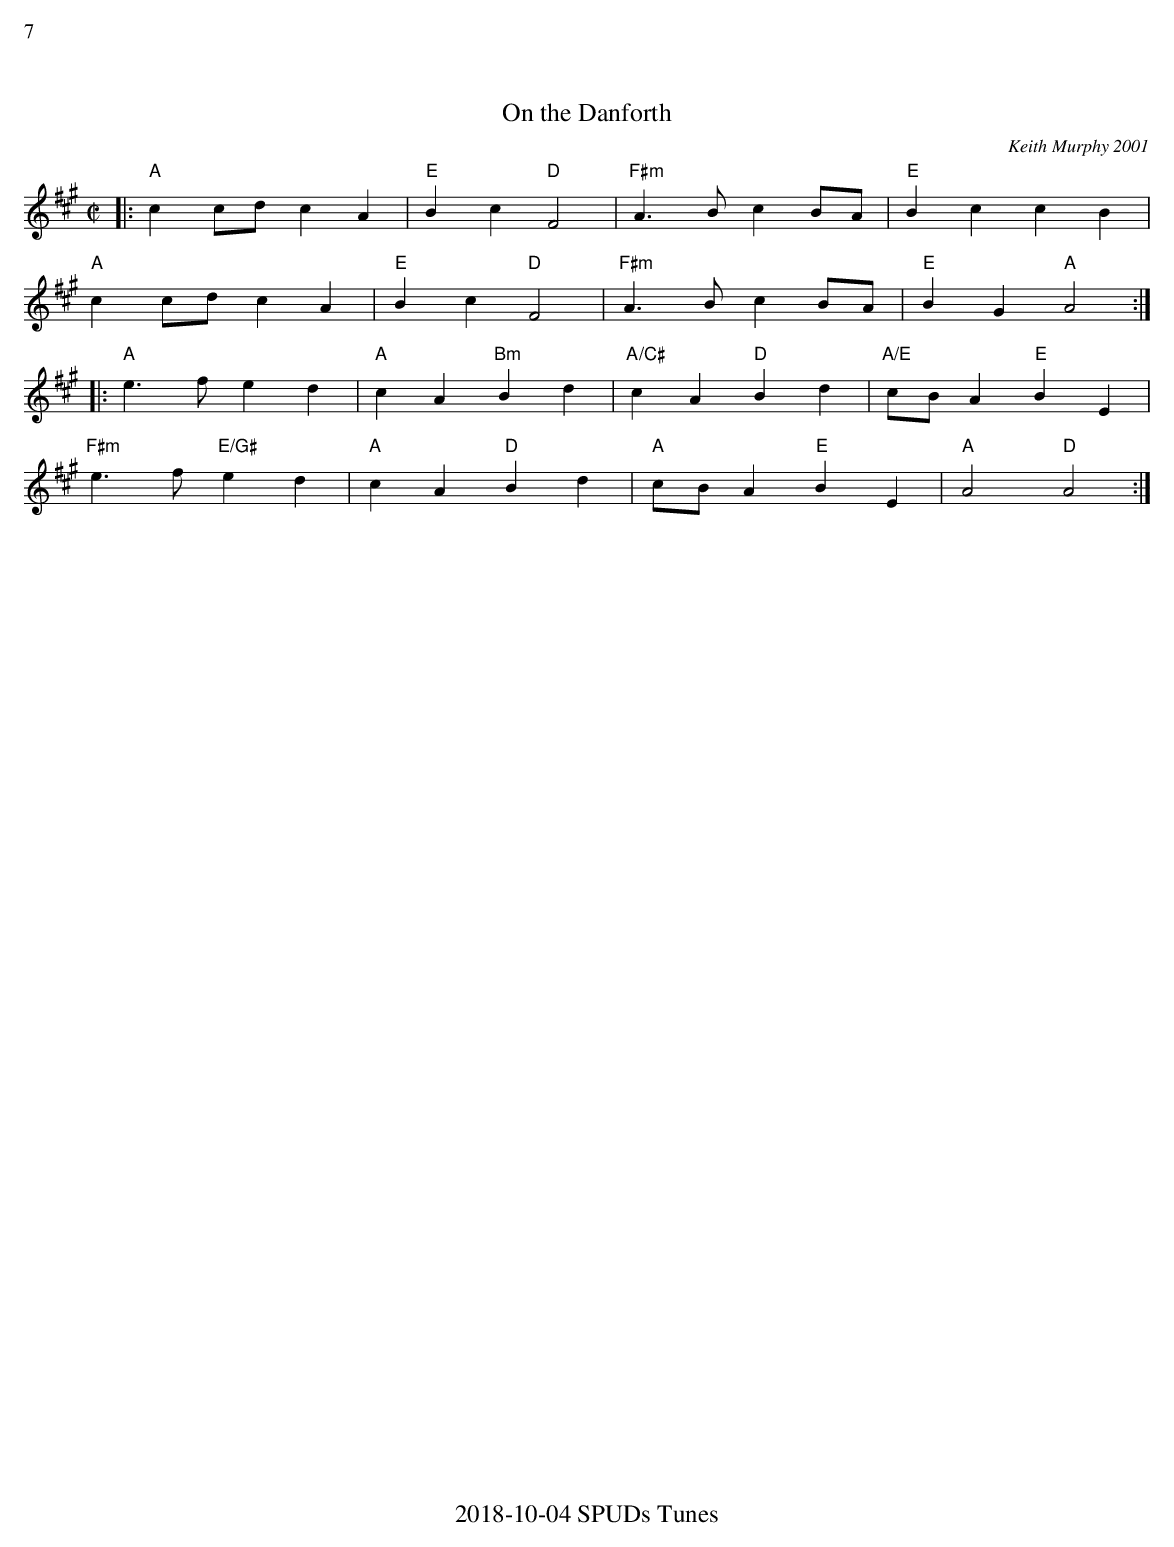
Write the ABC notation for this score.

X:1
%%text 7
T:On the Danforth
C: Keith Murphy 2001
L:1/8
M:C|
K:A
|: "A" c2 cd c2A2 | "E" B2c2 "D"F4|"F#m" A2>B2 c2 BA | "E" B2c2c2B2|
"A" c2 cd c2A2 | "E" B2c2 "D" F4|"F#m" A2>B2 c2 BA | "E" B2G2 "A" A4:|
|:"A" e2>f2 e2d2 | "A" c2A2 "Bm" B2d2 | "A/C#" c2 A2 "D" B2d2 | "A/E" cB A2 "E" B2E2|
"F#m" e2>f2 "E/G#" e2d2 |"A" c2A2 "D" B2d2 |"A" cB A2 "E" B2E2 | "A" A4 "D" A4:|
